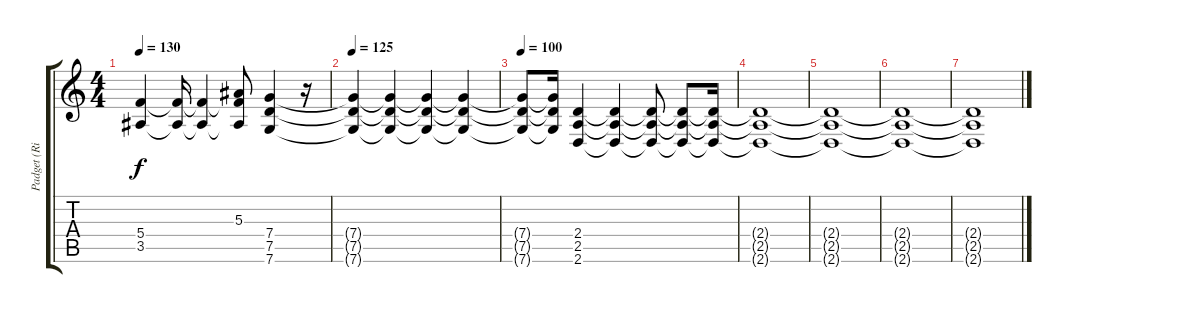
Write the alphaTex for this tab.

\track ("Padget (Riff)" "Padget (Ri") {instrument distortionguitar}
\staff {score tabs}
\tuning (D4 A3 F3 C3 G2 C2) {hide}
\ts (4 4)
\tempo 130
\clef g2
\ks c
(5.4{t} 3.5{t}).4{dy f} (5.4{t} 3.5{t}).16 (5.4{t} 3.5{t}).4 (5.3{t} 5.4{t} 3.5{t}).8 (7.4 7.5 7.6).4 r.16 |
\tempo 125
(7.4{t} 7.5{t} 7.6{t}).4 (7.4{t} 7.5{t} 7.6{t}).4 (7.4{t} 7.5{t} 7.6{t}).4 (7.4{t} 7.5{t} 7.6{t}).4 |
\tempo 100
(7.4{t} 7.5{t} 7.6{t}).8 (7.4{t} 7.5{t} 7.6{t}).16 (2.4 2.5 2.6).4 (2.4{t} 2.5{t} 2.6{t}).4 (2.4{t} 2.5{t} 2.6{t}).8 (2.4{t} 2.5{t} 2.6{t}).8 (2.4{t} 2.5{t} 2.6{t}).16 |
(2.4{t} 2.5{t} 2.6{t}).1 |
(2.4{t} 2.5{t} 2.6{t}).1 |
(2.4{t} 2.5{t} 2.6{t}).1 |
(2.4{t} 2.5{t} 2.6{t}).1
